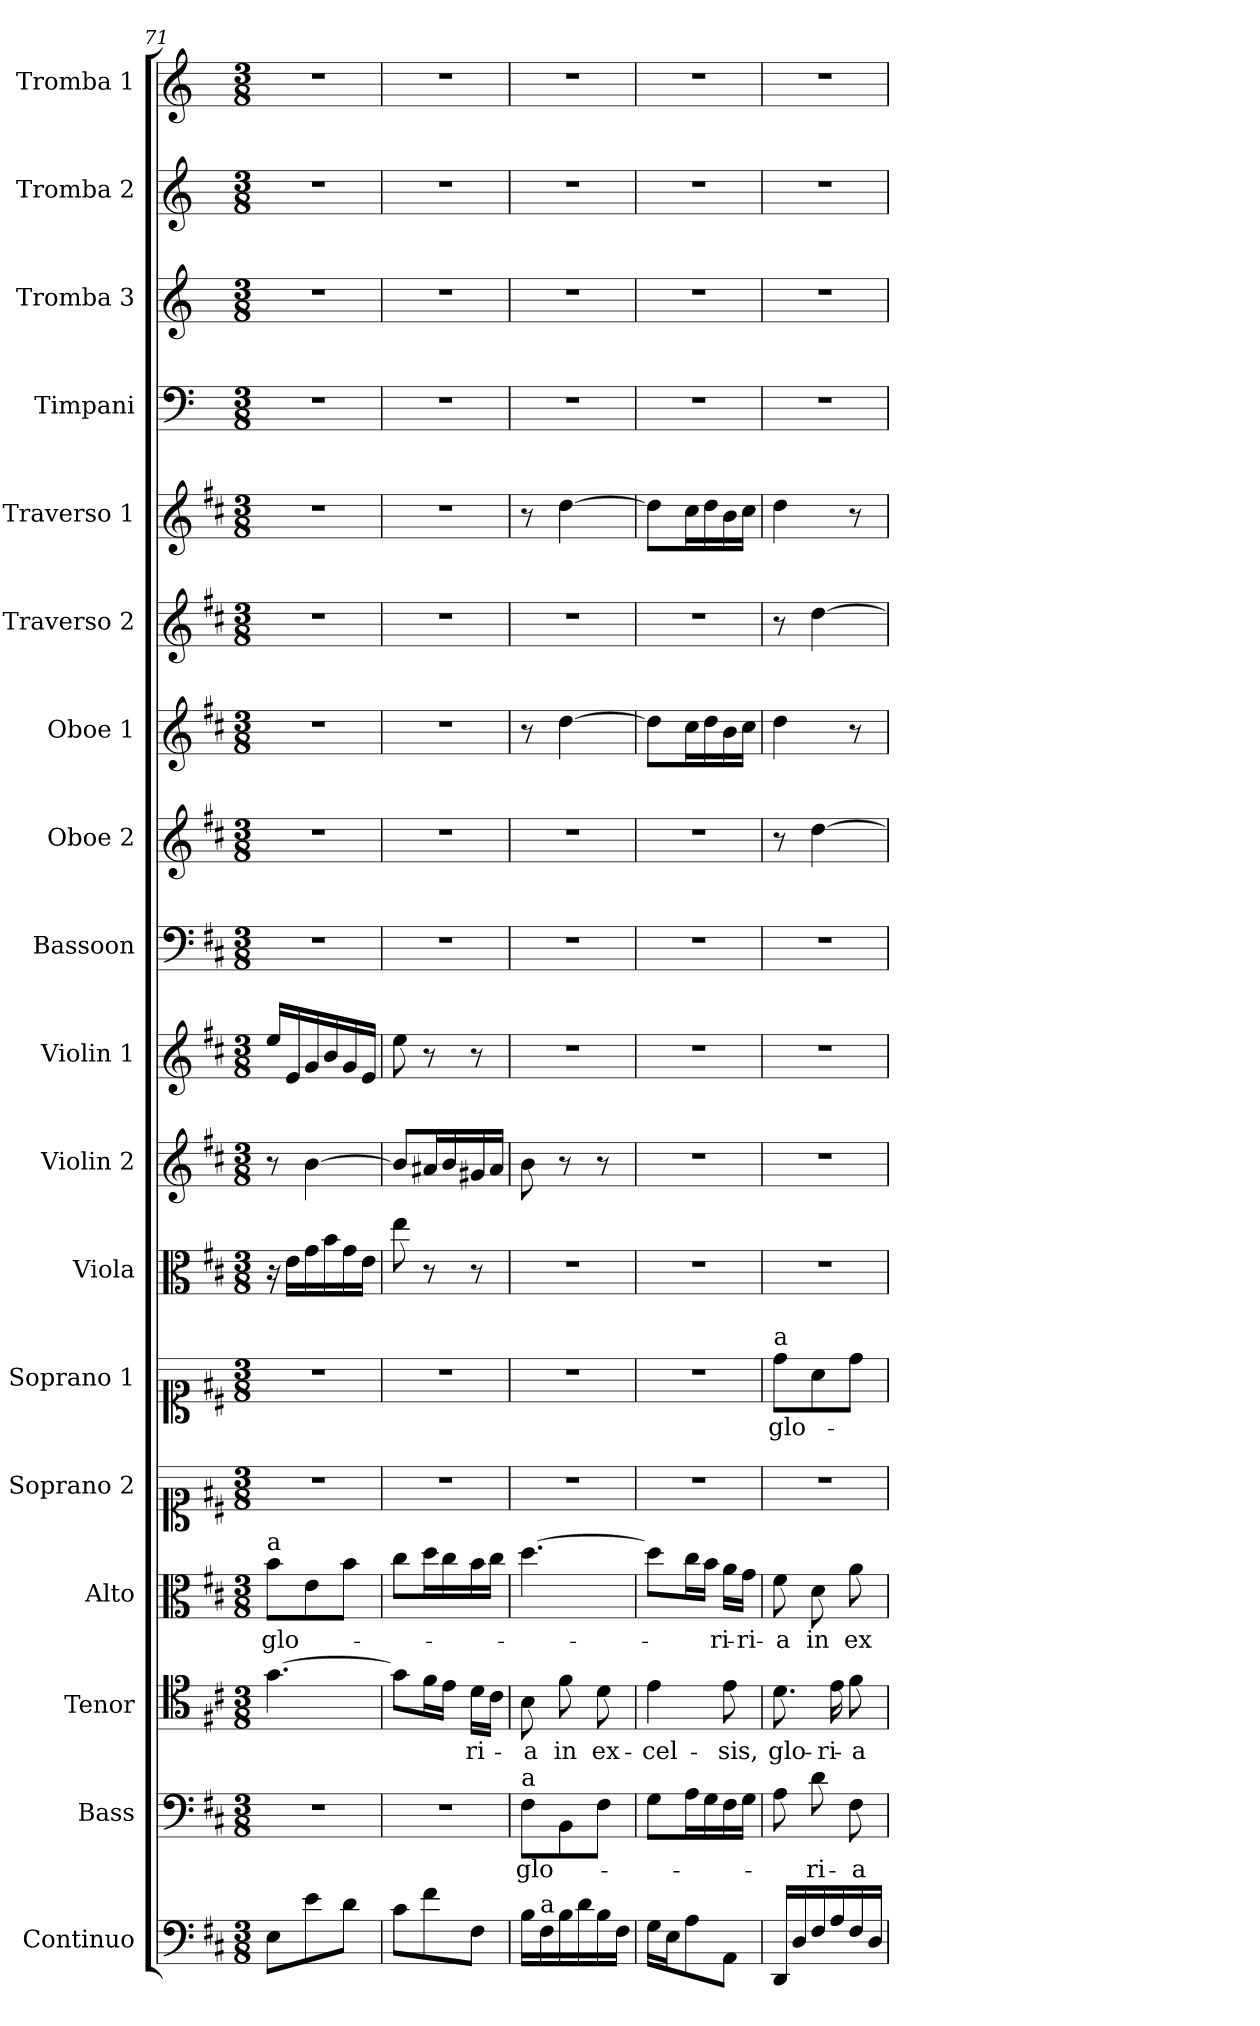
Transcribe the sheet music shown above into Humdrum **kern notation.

**kern	**kern	**text	**kern	**text	**kern	**text	**kern	**kern	**text	**kern	**kern	**kern	**kern	**kern	**kern	**kern	**kern	**kern	**kern	**kern	**kern
*part18	*part17	*part17	*part16	*part16	*part15	*part15	*part14	*part13	*part13	*part12	*part11	*part10	*part9	*part8	*part7	*part6	*part5	*part4	*part3	*part2	*part1
*staff18	*staff17	*staff17	*staff16	*staff16	*staff15	*staff15	*staff14	*staff13	*staff13	*staff12	*staff11	*staff10	*staff9	*staff8	*staff7	*staff6	*staff5	*staff4	*staff3	*staff2	*staff1
*I"Continuo	*I"Bass	*	*I"Tenor	*	*I"Alto	*	*I"Soprano 2	*I"Soprano 1	*	*I"Viola	*I"Violin 2	*I"Violin 1	*I"Bassoon	*I"Oboe 2	*I"Oboe 1	*I"Traverso 2	*I"Traverso 1	*I"Timpani	*I"Tromba 3	*I"Tromba 2	*I"Tromba 1
*I'Cont	*I'B	*	*I'T	*	*I'A	*	*I'S 2	*I'S 1	*	*I'Vla	*I'Vln 2	*I'Vln 1	*I'Bsn	*I'Ob 2	*I'Ob 1	*I'Trv 2	*I'Trv 1	*I'Timp	*I'Tr 3	*I'Tr 2	*I'Tr 1
!!LO:PB:g=z
*clefF4	*clefF4	*	*clefC4	*	*clefC3	*	*clefC1	*clefC1	*	*clefC3	*clefG2	*clefG2	*clefF4	*clefG2	*clefG2	*clefG2	*clefG2	*clefF4	*clefG2	*clefG2	*clefG2
*	*	*	*	*	*	*	*	*	*	*	*	*	*	*	*	*	*	*ITrd-1c-2	*ITrd-1c-2	*ITrd-1c-2	*ITrd-1c-2
*k[f#c#]	*k[f#c#]	*	*k[f#c#]	*	*k[f#c#]	*	*k[f#c#]	*k[f#c#]	*	*k[f#c#]	*k[f#c#]	*k[f#c#]	*k[f#c#]	*k[f#c#]	*k[f#c#]	*k[f#c#]	*k[f#c#]	*k[f#c#]	*k[f#c#]	*k[f#c#]	*k[f#c#]
*M3/8	*M3/8	*	*M3/8	*	*M3/8	*	*M3/8	*M3/8	*	*M3/8	*M3/8	*M3/8	*M3/8	*M3/8	*M3/8	*M3/8	*M3/8	*M3/8	*M3/8	*M3/8	*M3/8
=71	=71	=71	=71	=71	=71	=71	=71	=71	=71	=71	=71	=71	=71	=71	=71	=71	=71	=71	=71	=71	=71
!	!	!	!	!	!LO:TX:a:t=a	!	!	!	!	!	!	!	!	!	!	!	!	!	!	!	!
!	!	!	!	!	!	!LO:LY:b	!	!	!	!	!	!	!	!	!	!	!	!	!	!	!
8E\L	4.r	.	[4.g\	.	8b\L	glo-	4.r	4.r	.	16r	8r	16ee/LL	4.r	4.r	4.r	4.r	4.r	4.r	4.r	4.r	4.r
.	.	.	.	.	.	.	.	.	.	16e\LL	.	16e/	.	.	.	.	.	.	.	.	.
8e\	.	.	.	.	8e\	.	.	.	.	16g\	[4b\	16g/	.	.	.	.	.	.	.	.	.
.	.	.	.	.	.	.	.	.	.	16b\	.	16b/	.	.	.	.	.	.	.	.	.
8d\J	.	.	.	.	8b\J	.	.	.	.	16g\	.	16g/	.	.	.	.	.	.	.	.	.
.	.	.	.	.	.	.	.	.	.	16e\JJ	.	16e/JJ	.	.	.	.	.	.	.	.	.
=72	=72	=72	=72	=72	=72	=72	=72	=72	=72	=72	=72	=72	=72	=72	=72	=72	=72	=72	=72	=72	=72
8c#\L	4.r	.	8g\L]	.	8cc#\L	.	4.r	4.r	.	8ee\	8b/L]	8ee\	4.r	4.r	4.r	4.r	4.r	4.r	4.r	4.r	4.r
8f#\	.	.	16f#\L	.	16dd\L	.	.	.	.	8r	16a#X/L	8r	.	.	.	.	.	.	.	.	.
.	.	.	16e\JJ	.	16cc#\	.	.	.	.	.	16b/	.	.	.	.	.	.	.	.	.	.
!	!	!	!	!LO:LY:b	!	!	!	!	!	!	!	!	!	!	!	!	!	!	!	!	!
8F#\J	.	.	16d\LL	-ri-	16b\	.	.	.	.	8r	16g#X/	8r	.	.	.	.	.	.	.	.	.
.	.	.	16c#\JJ	.	16cc#\JJ	.	.	.	.	.	16a#/JJ	.	.	.	.	.	.	.	.	.	.
=73	=73	=73	=73	=73	=73	=73	=73	=73	=73	=73	=73	=73	=73	=73	=73	=73	=73	=73	=73	=73	=73
!	!LO:TX:a:t=a	!	!	!	!	!	!	!	!	!	!	!	!	!	!	!	!	!	!	!	!
!	!	!LO:LY:b	!	!LO:LY:b	!	!	!	!	!	!	!	!	!	!	!	!	!	!	!	!	!
16B\LL	8F#\L	glo-	8B\	-a	[4.dd\	.	4.r	4.r	.	4.r	8b\	4.r	4.r	4.r	8r	4.r	8r	4.r	4.r	4.r	4.r
!LO:TX:a:t=a	!	!	!	!	!	!	!	!	!	!	!	!	!	!	!	!	!	!	!	!	!
16F#\	.	.	.	.	.	.	.	.	.	.	.	.	.	.	.	.	.	.	.	.	.
!	!	!	!	!LO:LY:b	!	!	!	!	!	!	!	!	!	!	!	!	!	!	!	!	!
16B\	8BB\	.	8f#\	in	.	.	.	.	.	.	8r	.	.	.	[4dd\	.	[4dd\	.	.	.	.
16d\	.	.	.	.	.	.	.	.	.	.	.	.	.	.	.	.	.	.	.	.	.
!	!	!	!	!LO:LY:b	!	!	!	!	!	!	!	!	!	!	!	!	!	!	!	!	!
16B\	8F#\J	.	8d\	ex-	.	.	.	.	.	.	8r	.	.	.	.	.	.	.	.	.	.
16F#\JJ	.	.	.	.	.	.	.	.	.	.	.	.	.	.	.	.	.	.	.	.	.
=74	=74	=74	=74	=74	=74	=74	=74	=74	=74	=74	=74	=74	=74	=74	=74	=74	=74	=74	=74	=74	=74
!	!	!	!	!LO:LY:b	!	!	!	!	!	!	!	!	!	!	!	!	!	!	!	!	!
16G\LL	8G\L	.	4e\	-cel-	8dd\L]	.	4.r	4.r	.	4.r	4.r	4.r	4.r	4.r	8dd\L]	4.r	8dd\L]	4.r	4.r	4.r	4.r
16E\J	.	.	.	.	.	.	.	.	.	.	.	.	.	.	.	.	.	.	.	.	.
8A\	16A\L	.	.	.	16cc#\L	.	.	.	.	.	.	.	.	.	16cc#\L	.	16cc#\L	.	.	.	.
.	16G\	.	.	.	16b\JJ	.	.	.	.	.	.	.	.	.	16dd\	.	16dd\	.	.	.	.
!	!	!	!	!LO:LY:b	!	!LO:LY:b	!	!	!	!	!	!	!	!	!	!	!	!	!	!	!
8AA\J	16F#\	.	8e\	-sis,	16a\LL	ri-	.	.	.	.	.	.	.	.	16b\	.	16b\	.	.	.	.
!	!	!	!	!	!	!LO:LY:b	!	!	!	!	!	!	!	!	!	!	!	!	!	!	!
.	16G\JJ	.	.	.	16g\JJ	-ri-	.	.	.	.	.	.	.	.	16cc#\JJ	.	16cc#\JJ	.	.	.	.
=75	=75	=75	=75	=75	=75	=75	=75	=75	=75	=75	=75	=75	=75	=75	=75	=75	=75	=75	=75	=75	=75
!	!	!	!	!	!	!	!	!LO:TX:a:t=a	!	!	!	!	!	!	!	!	!	!	!	!	!
!	!	!	!	!LO:LY:b	!	!LO:LY:b	!	!	!LO:LY:b	!	!	!	!	!	!	!	!	!	!	!	!
16DD/LL	8A\	.	8.d\	glo-	8f#\	-a	4.r	8dd\L	glo-	4.r	4.r	4.r	4.r	8r	4dd\	8r	4dd\	4.r	4.r	4.r	4.r
16D/	.	.	.	.	.	.	.	.	.	.	.	.	.	.	.	.	.	.	.	.	.
!	!	!LO:LY:b	!	!	!	!LO:LY:b	!	!	!	!	!	!	!	!	!	!	!	!	!	!	!
16F#/	8d\	-ri-	.	.	8d\	in	.	8a\	.	.	.	.	.	[4dd\	.	[4dd\	.	.	.	.	.
!	!	!	!	!LO:LY:b	!	!	!	!	!	!	!	!	!	!	!	!	!	!	!	!	!
16A/	.	.	16e\	-ri-	.	.	.	.	.	.	.	.	.	.	.	.	.	.	.	.	.
!	!	!LO:LY:b	!	!LO:LY:b	!	!LO:LY:b	!	!	!	!	!	!	!	!	!	!	!	!	!	!	!
16F#/	8F#\	-a	8f#\	-a	8a\	ex-	.	8dd\J	.	.	.	.	.	.	8r	.	8r	.	.	.	.
16D/JJ	.	.	.	.	.	.	.	.	.	.	.	.	.	.	.	.	.	.	.	.	.
=	=	=	=	=	=	=	=	=	=	=	=	=	=	=	=	=	=	=	=	=	=
*-	*-	*-	*-	*-	*-	*-	*-	*-	*-	*-	*-	*-	*-	*-	*-	*-	*-	*-	*-	*-	*-
